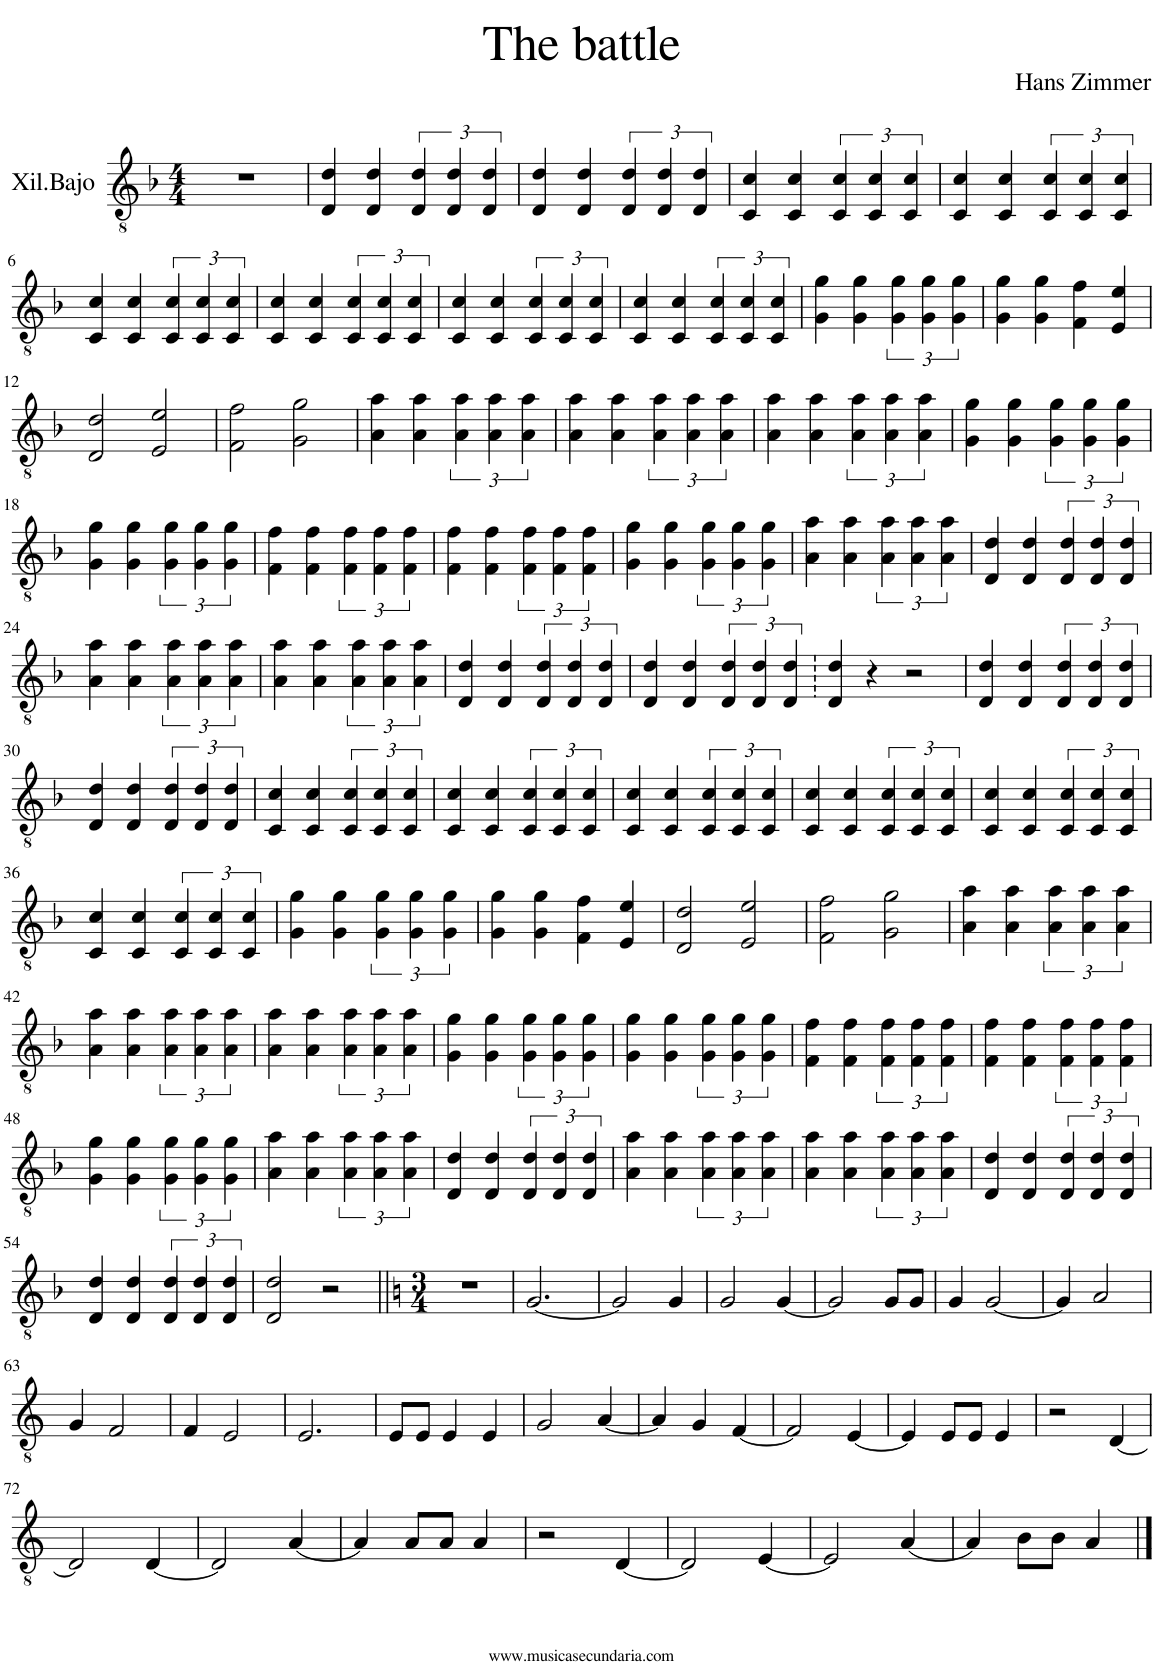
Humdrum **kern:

**kern
*part1
*staff1
*I"Xil.Bajo
*clefGv2
*k[b-]
*M4/4
=1
1r
=2
4D/ 4d/
4D/ 4d/
6D/ 6d/
6D/ 6d/
6D/ 6d/
=3
4D/ 4d/
4D/ 4d/
6D/ 6d/
6D/ 6d/
6D/ 6d/
=4
4C/ 4c/
4C/ 4c/
6C/ 6c/
6C/ 6c/
6C/ 6c/
=5
4C/ 4c/
4C/ 4c/
6C/ 6c/
6C/ 6c/
6C/ 6c/
!!LO:LB:g=z
=6
4C/ 4c/
4C/ 4c/
6C/ 6c/
6C/ 6c/
6C/ 6c/
=7
4C/ 4c/
4C/ 4c/
6C/ 6c/
6C/ 6c/
6C/ 6c/
=8
4C/ 4c/
4C/ 4c/
6C/ 6c/
6C/ 6c/
6C/ 6c/
=9
4C/ 4c/
4C/ 4c/
6C/ 6c/
6C/ 6c/
6C/ 6c/
=10
4G\ 4g\
4G\ 4g\
6G\ 6g\
6G\ 6g\
6G\ 6g\
=11
4G\ 4g\
4G\ 4g\
4F\ 4f\
4E/ 4e/
!!LO:LB:g=z
=12
2D/ 2d/
2E/ 2e/
=13
2F\ 2f\
2G\ 2g\
=14
4A\ 4a\
4A\ 4a\
6A\ 6a\
6A\ 6a\
6A\ 6a\
=15
4A\ 4a\
4A\ 4a\
6A\ 6a\
6A\ 6a\
6A\ 6a\
=16
4A\ 4a\
4A\ 4a\
6A\ 6a\
6A\ 6a\
6A\ 6a\
=17
4G\ 4g\
4G\ 4g\
6G\ 6g\
6G\ 6g\
6G\ 6g\
!!LO:LB:g=z
=18
4G\ 4g\
4G\ 4g\
6G\ 6g\
6G\ 6g\
6G\ 6g\
=19
4F\ 4f\
4F\ 4f\
6F\ 6f\
6F\ 6f\
6F\ 6f\
=20
4F\ 4f\
4F\ 4f\
6F\ 6f\
6F\ 6f\
6F\ 6f\
=21
4G\ 4g\
4G\ 4g\
6G\ 6g\
6G\ 6g\
6G\ 6g\
=22
4A\ 4a\
4A\ 4a\
6A\ 6a\
6A\ 6a\
6A\ 6a\
=23
4D/ 4d/
4D/ 4d/
6D/ 6d/
6D/ 6d/
6D/ 6d/
!!LO:LB:g=z
=24
4A\ 4a\
4A\ 4a\
6A\ 6a\
6A\ 6a\
6A\ 6a\
=25
4A\ 4a\
4A\ 4a\
6A\ 6a\
6A\ 6a\
6A\ 6a\
=26
4D/ 4d/
4D/ 4d/
6D/ 6d/
6D/ 6d/
6D/ 6d/
=27
4D/ 4d/
4D/ 4d/
6D/ 6d/
6D/ 6d/
6D/ 6d/
=28
4D/ 4d/
4r
2r
=29
4D/ 4d/
4D/ 4d/
6D/ 6d/
6D/ 6d/
6D/ 6d/
!!LO:LB:g=z
=30
4D/ 4d/
4D/ 4d/
6D/ 6d/
6D/ 6d/
6D/ 6d/
=31
4C/ 4c/
4C/ 4c/
6C/ 6c/
6C/ 6c/
6C/ 6c/
=32
4C/ 4c/
4C/ 4c/
6C/ 6c/
6C/ 6c/
6C/ 6c/
=33
4C/ 4c/
4C/ 4c/
6C/ 6c/
6C/ 6c/
6C/ 6c/
=34
4C/ 4c/
4C/ 4c/
6C/ 6c/
6C/ 6c/
6C/ 6c/
=35
4C/ 4c/
4C/ 4c/
6C/ 6c/
6C/ 6c/
6C/ 6c/
!!LO:LB:g=z
=36
4C/ 4c/
4C/ 4c/
6C/ 6c/
6C/ 6c/
6C/ 6c/
=37
4G\ 4g\
4G\ 4g\
6G\ 6g\
6G\ 6g\
6G\ 6g\
=38
4G\ 4g\
4G\ 4g\
4F\ 4f\
4E/ 4e/
=39
2D/ 2d/
2E/ 2e/
=40
2F\ 2f\
2G\ 2g\
=41
4A\ 4a\
4A\ 4a\
6A\ 6a\
6A\ 6a\
6A\ 6a\
!!LO:LB:g=z
=42
4A\ 4a\
4A\ 4a\
6A\ 6a\
6A\ 6a\
6A\ 6a\
=43
4A\ 4a\
4A\ 4a\
6A\ 6a\
6A\ 6a\
6A\ 6a\
=44
4G\ 4g\
4G\ 4g\
6G\ 6g\
6G\ 6g\
6G\ 6g\
=45
4G\ 4g\
4G\ 4g\
6G\ 6g\
6G\ 6g\
6G\ 6g\
=46
4F\ 4f\
4F\ 4f\
6F\ 6f\
6F\ 6f\
6F\ 6f\
=47
4F\ 4f\
4F\ 4f\
6F\ 6f\
6F\ 6f\
6F\ 6f\
!!LO:LB:g=z
=48
4G\ 4g\
4G\ 4g\
6G\ 6g\
6G\ 6g\
6G\ 6g\
=49
4A\ 4a\
4A\ 4a\
6A\ 6a\
6A\ 6a\
6A\ 6a\
=50
4D/ 4d/
4D/ 4d/
6D/ 6d/
6D/ 6d/
6D/ 6d/
=51
4A\ 4a\
4A\ 4a\
6A\ 6a\
6A\ 6a\
6A\ 6a\
=52
4A\ 4a\
4A\ 4a\
6A\ 6a\
6A\ 6a\
6A\ 6a\
=53
4D/ 4d/
4D/ 4d/
6D/ 6d/
6D/ 6d/
6D/ 6d/
!!LO:LB:g=z
=54
4D/ 4d/
4D/ 4d/
6D/ 6d/
6D/ 6d/
6D/ 6d/
=55
2D/ 2d/
2r
=56||
*k[]
*M3/4
2.r
=57
[2.G/
=58
2G/]
4G/
=59
2G/
[4G/
=60
2G/]
8G/L
8G/J
=61
4G/
[2G/
=62
4G/]
2A/
!!LO:LB:g=z
=63
4G/
2F/
=64
4F/
2E/
=65
2.E/
=66
8E/L
8E/J
4E/
4E/
=67
2G/
[4A/
=68
4A/]
4G/
[4F/
=69
2F/]
[4E/
=70
4E/]
8E/L
8E/J
4E/
=71
2r
[4D/
!!LO:LB:g=z
=72
2D/]
[4D/
=73
2D/]
[4A/
=74
4A/]
8A/L
8A/J
4A/
=75
2r
[4D/
=76
2D/]
[4E/
=77
2E/]
[4A/
=78
4A/]
8B\L
8B\J
4A/
==
*-
